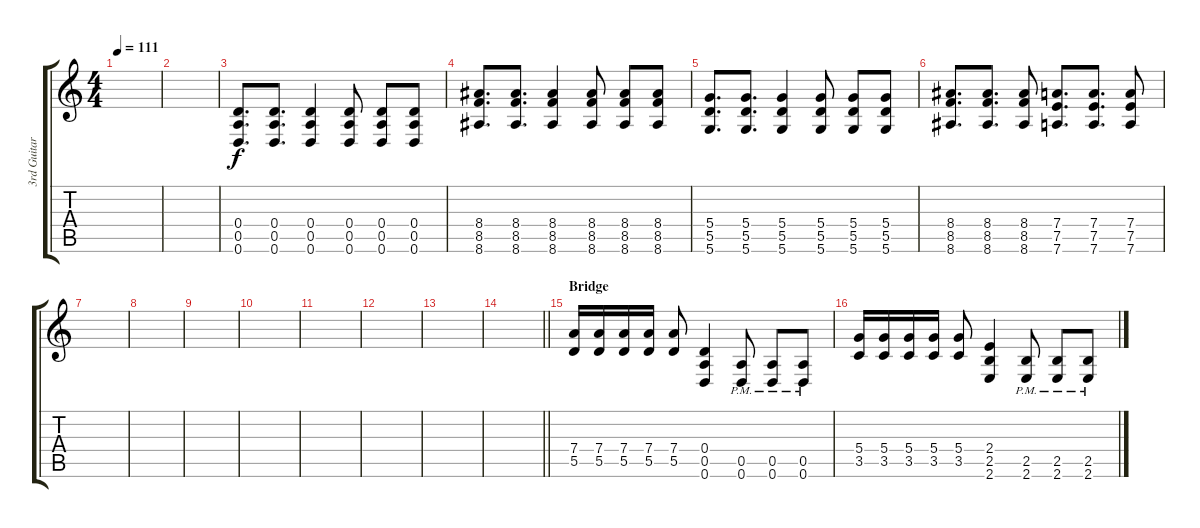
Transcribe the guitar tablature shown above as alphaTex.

\track ("3rd Guitar" "3rd Guitar") {instrument distortionguitar}
\staff {score tabs}
\tuning (E4 B3 G3 D3 A2 D2) {hide}
\ts (4 4)
\tempo 111
\clef g2
\ks c
|
|
(0.4 0.5 0.6).8{d} (0.4 0.5 0.6).8{d} (0.4 0.5 0.6).4 (0.4 0.5 0.6).8 (0.4 0.5 0.6).8 (0.4 0.5 0.6).8 |
(8.4 8.5 8.6).8{d} (8.4 8.5 8.6).8{d} (8.4 8.5 8.6).4 (8.4 8.5 8.6).8 (8.4 8.5 8.6).8 (8.4 8.5 8.6).8 |
(5.4 5.5 5.6).8{d} (5.4 5.5 5.6).8{d} (5.4 5.5 5.6).4 (5.4 5.5 5.6).8 (5.4 5.5 5.6).8 (5.4 5.5 5.6).8 |
(8.4 8.5 8.6).8{d} (8.4 8.5 8.6).8{d} (8.4 8.5 8.6).8 (7.4 7.5 7.6).8{d} (7.4 7.5 7.6).8{d} (7.4 7.5 7.6).8 |
|
|
|
|
|
|
|
\barLineRight lightlight
|
\section ("" "Bridge")
(7.4 5.5).16{volume 13 balance 16} (7.4 5.5).16 (7.4 5.5).16 (7.4 5.5).16 (7.4 5.5).8 (0.4 0.5 0.6).4 (0.5{pm} 0.6{pm}).8 (0.5{pm} 0.6{pm}).8 (0.5{pm} 0.6{pm}).8 |
(5.4 3.5).16 (5.4 3.5).16 (5.4 3.5).16 (5.4 3.5).16 (5.4 3.5).8 (2.4 2.5 2.6).4 (2.5{pm} 2.6{pm}).8 (2.5{pm} 2.6{pm}).8 (2.5{pm} 2.6{pm}).8
